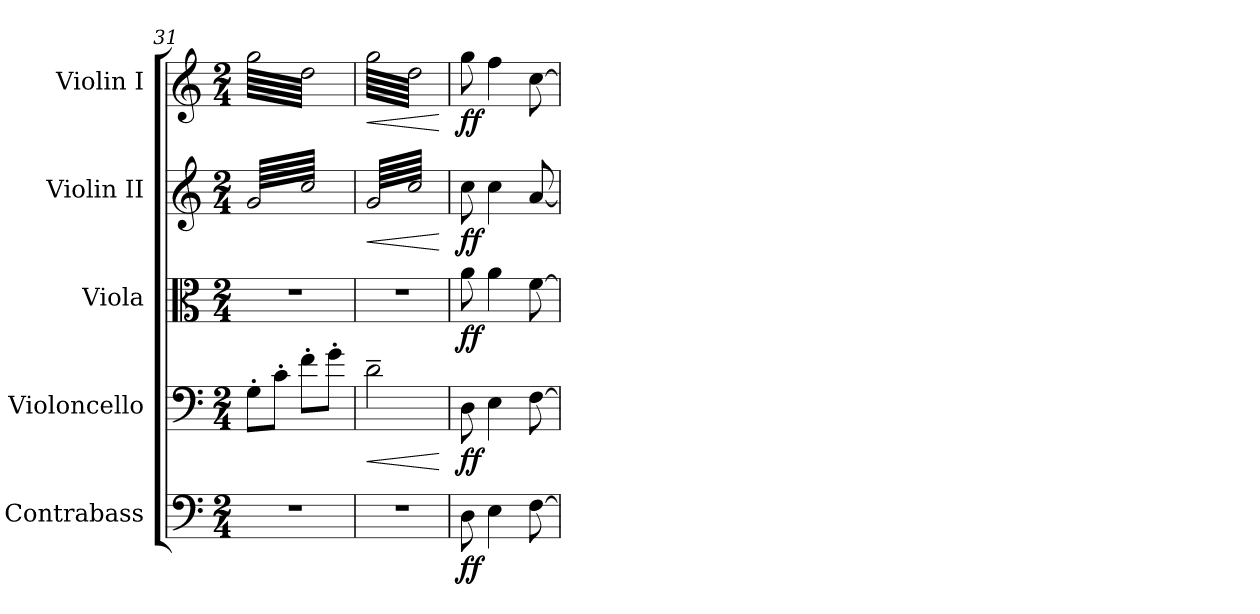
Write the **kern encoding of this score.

**kern	**dynam	**kern	**dynam	**kern	**dynam	**kern	**dynam	**kern	**dynam
*part5	*part5	*part4	*part4	*part3	*part3	*part2	*part2	*part1	*part1
*staff5	*staff5	*staff4	*staff4	*staff3	*staff3	*staff2	*staff2	*staff1	*staff1
*I"Contrabass	*	*I"Violoncello	*	*I"Viola	*	*I"Violin II	*	*I"Violin I	*
*I'Cb.	*	*I'Vc.	*	*I'Vla.	*	*I'Vln. II	*	*I'Vln. I	*
!!LO:PB:g=z
*clefF4	*	*clefF4	*	*clefC3	*	*clefG2	*	*clefG2	*
*ITrd7c12	*	*	*	*	*	*	*	*	*
*k[]	*	*k[]	*	*k[]	*	*k[]	*	*k[]	*
*M2/4	*	*M2/4	*	*M2/4	*	*M2/4	*	*M2/4	*
=31	=31	=31	=31	=31	=31	=31	=31	=31	=31
*	*	*	*	*	*	*tremolo	*	*	*
*	*	*	*	*	*	*	*	*tremolo	*
2r	.	8G'\L	.	2r	.	64g/LLLL	.	64gg\LLLL	.
.	.	.	.	.	.	64cc\	.	64dd\	.
.	.	.	.	.	.	64g/	.	64gg\	.
.	.	.	.	.	.	64cc\	.	64dd\	.
.	.	.	.	.	.	64g/	.	64gg\	.
.	.	.	.	.	.	64cc\	.	64dd\	.
.	.	.	.	.	.	64g/	.	64gg\	.
.	.	.	.	.	.	64cc\	.	64dd\	.
.	.	8c'\J	.	.	.	64g/	.	64gg\	.
.	.	.	.	.	.	64cc\	.	64dd\	.
.	.	.	.	.	.	64g/	.	64gg\	.
.	.	.	.	.	.	64cc\	.	64dd\	.
.	.	.	.	.	.	64g/	.	64gg\	.
.	.	.	.	.	.	64cc\	.	64dd\	.
.	.	.	.	.	.	64g/	.	64gg\	.
.	.	.	.	.	.	64cc\	.	64dd\	.
.	.	8f'\L	.	.	.	64g/	.	64gg\	.
.	.	.	.	.	.	64cc\	.	64dd\	.
.	.	.	.	.	.	64g/	.	64gg\	.
.	.	.	.	.	.	64cc\	.	64dd\	.
.	.	.	.	.	.	64g/	.	64gg\	.
.	.	.	.	.	.	64cc\	.	64dd\	.
.	.	.	.	.	.	64g/	.	64gg\	.
.	.	.	.	.	.	64cc\	.	64dd\	.
.	.	8g'\J	.	.	.	64g/	.	64gg\	.
.	.	.	.	.	.	64cc\	.	64dd\	.
.	.	.	.	.	.	64g/	.	64gg\	.
.	.	.	.	.	.	64cc\	.	64dd\	.
.	.	.	.	.	.	64g/	.	64gg\	.
.	.	.	.	.	.	64cc\	.	64dd\	.
.	.	.	.	.	.	64g/	.	64gg\	.
.	.	.	.	.	.	64cc\JJJJ	.	64dd\JJJJ	.
=32	=32	=32	=32	=32	=32	=32	=32	=32	=32
!	!	!	!LO:HP:b	!	!	!	!LO:HP:b	!	!LO:HP:b
2r	.	2d~\	<	2r	.	64g/LLLL	<	64gg\LLLL	<
.	.	.	.	.	.	64cc\	.	64dd\	.
.	.	.	.	.	.	64g/	.	64gg\	.
.	.	.	.	.	.	64cc\	.	64dd\	.
.	.	.	.	.	.	64g/	.	64gg\	.
.	.	.	.	.	.	64cc\	.	64dd\	.
.	.	.	.	.	.	64g/	.	64gg\	.
.	.	.	.	.	.	64cc\	.	64dd\	.
.	.	.	.	.	.	64g/	.	64gg\	.
.	.	.	.	.	.	64cc\	.	64dd\	.
.	.	.	.	.	.	64g/	.	64gg\	.
.	.	.	.	.	.	64cc\	.	64dd\	.
.	.	.	.	.	.	64g/	.	64gg\	.
.	.	.	.	.	.	64cc\	.	64dd\	.
.	.	.	.	.	.	64g/	.	64gg\	.
.	.	.	.	.	.	64cc\	.	64dd\	.
.	.	.	.	.	.	64g/	.	64gg\	.
.	.	.	.	.	.	64cc\	.	64dd\	.
.	.	.	.	.	.	64g/	.	64gg\	.
.	.	.	.	.	.	64cc\	.	64dd\	.
.	.	.	.	.	.	64g/	.	64gg\	.
.	.	.	.	.	.	64cc\	.	64dd\	.
.	.	.	.	.	.	64g/	.	64gg\	.
.	.	.	.	.	.	64cc\	.	64dd\	.
.	.	.	.	.	.	64g/	.	64gg\	.
.	.	.	.	.	.	64cc\	.	64dd\	.
.	.	.	.	.	.	64g/	.	64gg\	.
.	.	.	.	.	.	64cc\	.	64dd\	.
.	.	.	.	.	.	64g/	.	64gg\	.
.	.	.	.	.	.	64cc\	.	64dd\	.
.	.	.	.	.	.	64g/	.	64gg\	.
.	.	.	.	.	.	64cc\JJJJ	.	64dd\JJJJ	.
*	*	*	*	*	*	*	*	*Xtremolo	*
*	*	*	*	*	*	*Xtremolo	*	*	*
.	.	.	[	.	.	.	[	.	[
=33	=33	=33	=33	=33	=33	=33	=33	=33	=33
!	!LO:DY:b	!	!LO:DY:b	!	!LO:DY:b	!	!LO:DY:b	!	!LO:DY:b
8DD\	ff	8D\	ff	8a\	ff	8cc\	ff	8gg\	ff
.	.	.	.	.	.	.	.	.	.
.	.	.	.	.	.	.	.	.	.
.	.	.	.	.	.	.	.	.	.
.	.	.	.	.	.	.	.	.	.
.	.	.	.	.	.	.	.	.	.
.	.	.	.	.	.	.	.	.	.
.	.	.	.	.	.	.	.	.	.
4EE\	.	4E\	.	4a\	.	4cc\	.	4ff\	.
.	.	.	.	.	.	.	.	.	.
.	.	.	.	.	.	.	.	.	.
.	.	.	.	.	.	.	.	.	.
.	.	.	.	.	.	.	.	.	.
.	.	.	.	.	.	.	.	.	.
.	.	.	.	.	.	.	.	.	.
.	.	.	.	.	.	.	.	.	.
[8FF\	.	[8F\	.	[8f\	.	[8a/	.	[8cc\	.
=	=	=	=	=	=	=	=	=	=
*-	*-	*-	*-	*-	*-	*-	*-	*-	*-
